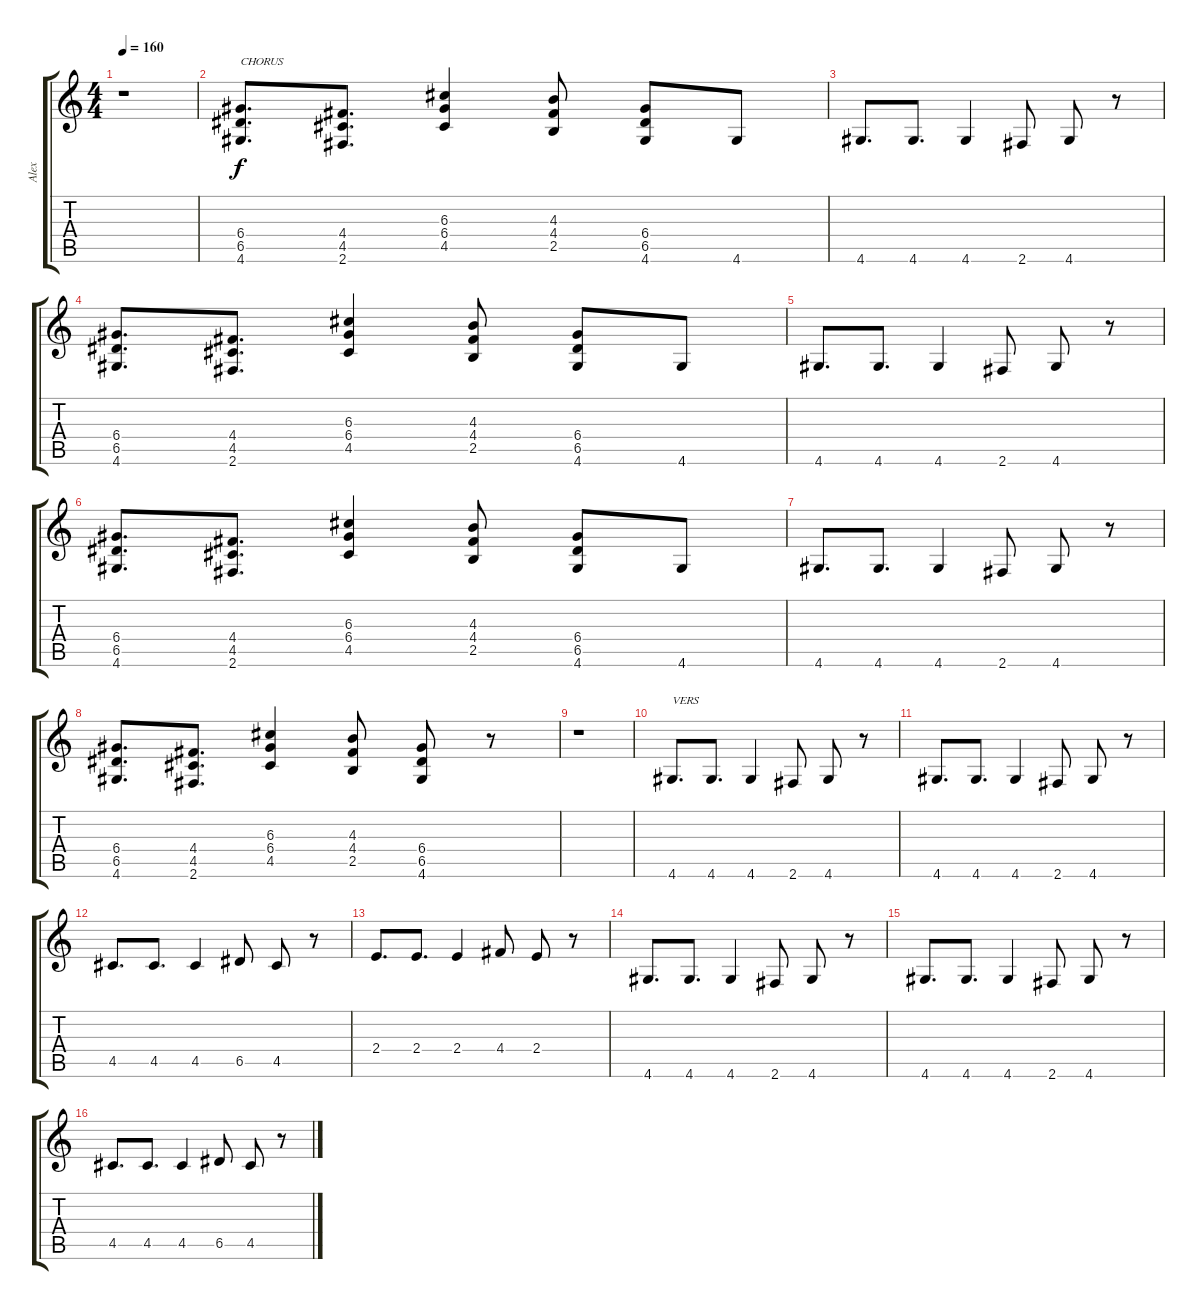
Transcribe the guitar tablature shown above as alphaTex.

\track ("Alex" "Alex") {instrument overdrivenguitar}
\staff {score tabs}
\tuning (E4 B3 G3 D3 A2 E2) {hide}
\ts (4 4)
\tempo 160
\clef g2
\ks c
r.1{dy f} |
(6.4 6.5 4.6).8{d txt "CHORUS"} (4.4 4.5 2.6).8{d} (6.3 6.4 4.5).4 (4.3 4.4 2.5).8 (6.4 6.5 4.6).8 4.6.8 |
4.6.8{d} 4.6.8{d} 4.6.4 2.6.8 4.6.8 r.8 |
(6.4 6.5 4.6).8{d} (4.4 4.5 2.6).8{d} (6.3 6.4 4.5).4 (4.3 4.4 2.5).8 (6.4 6.5 4.6).8 4.6.8 |
4.6.8{d} 4.6.8{d} 4.6.4 2.6.8 4.6.8 r.8 |
(6.4 6.5 4.6).8{d} (4.4 4.5 2.6).8{d} (6.3 6.4 4.5).4 (4.3 4.4 2.5).8 (6.4 6.5 4.6).8 4.6.8 |
4.6.8{d} 4.6.8{d} 4.6.4 2.6.8 4.6.8 r.8 |
(6.4 6.5 4.6).8{d} (4.4 4.5 2.6).8{d} (6.3 6.4 4.5).4 (4.3 4.4 2.5).8 (6.4 6.5 4.6).8 r.8 |
r.1 |
4.6.8{d txt "VERS"} 4.6.8{d} 4.6.4 2.6.8 4.6.8 r.8 |
4.6.8{d} 4.6.8{d} 4.6.4 2.6.8 4.6.8 r.8 |
4.5.8{d} 4.5.8{d} 4.5.4 6.5.8 4.5.8 r.8 |
2.4.8{d} 2.4.8{d} 2.4.4 4.4.8 2.4.8 r.8 |
4.6.8{d} 4.6.8{d} 4.6.4 2.6.8 4.6.8 r.8 |
4.6.8{d} 4.6.8{d} 4.6.4 2.6.8 4.6.8 r.8 |
4.5.8{d} 4.5.8{d} 4.5.4 6.5.8 4.5.8 r.8
